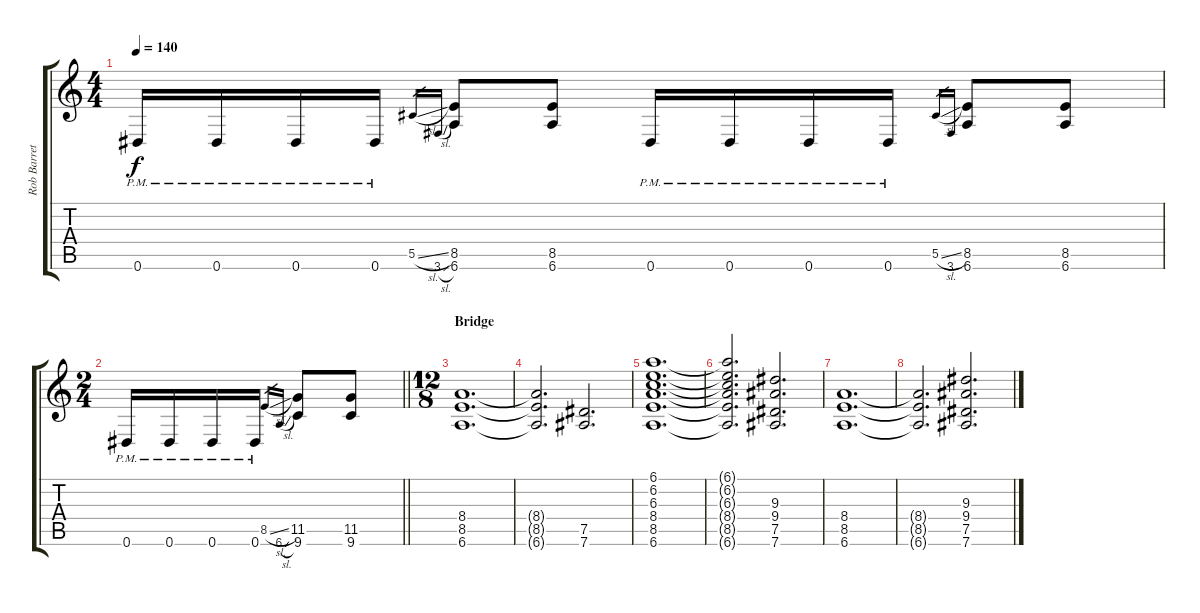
\track ("Rob Barrett" "Rob Barret") {instrument distortionguitar}
\staff {score tabs}
\tuning (Eb4 Bb3 Gb3 Db3 Ab2 Eb2) {hide}
\ts (4 4)
\tempo 140
\clef g2
\ks c
0.6{pm}.16{dy f} 0.6{pm}.16 0.6{pm}.16 0.6{pm}.16 5.5{sl}.16{gr} 3.6{sl}.16{gr} (8.5 6.6).8 (8.5 6.6).8 0.6{pm}.16 0.6{pm}.16 0.6{pm}.16 0.6{pm}.16 5.5{sl}.16{gr} 3.6.16{gr} (8.5 6.6).8 (8.5 6.6).8 |
\ts (2 4)
\barLineRight lightlight
0.6{pm}.16 0.6{pm}.16 0.6{pm}.16 0.6{pm}.16 8.5{sl}.16{gr} 6.6{sl}.16{gr} (11.5 9.6).8 (11.5 9.6).8 |
\ts (12 8)
\section ("" "Bridge")
(8.4 8.5 6.6).1{d} |
(8.4{t} 8.5{t} 6.6{t}).2{d} (7.5 7.6).2{d} |
(6.1 6.2 6.3 8.4 8.5 6.6).1{d} |
(6.1{t} 6.2{t} 6.3{t} 8.4{t} 8.5{t} 6.6{t}).2{d} (9.3 9.4 7.5 7.6).2{d} |
(8.4 8.5 6.6).1{d} |
(8.4{t} 8.5{t} 6.6{t}).2{d} (9.3 9.4 7.5 7.6).2{d}
